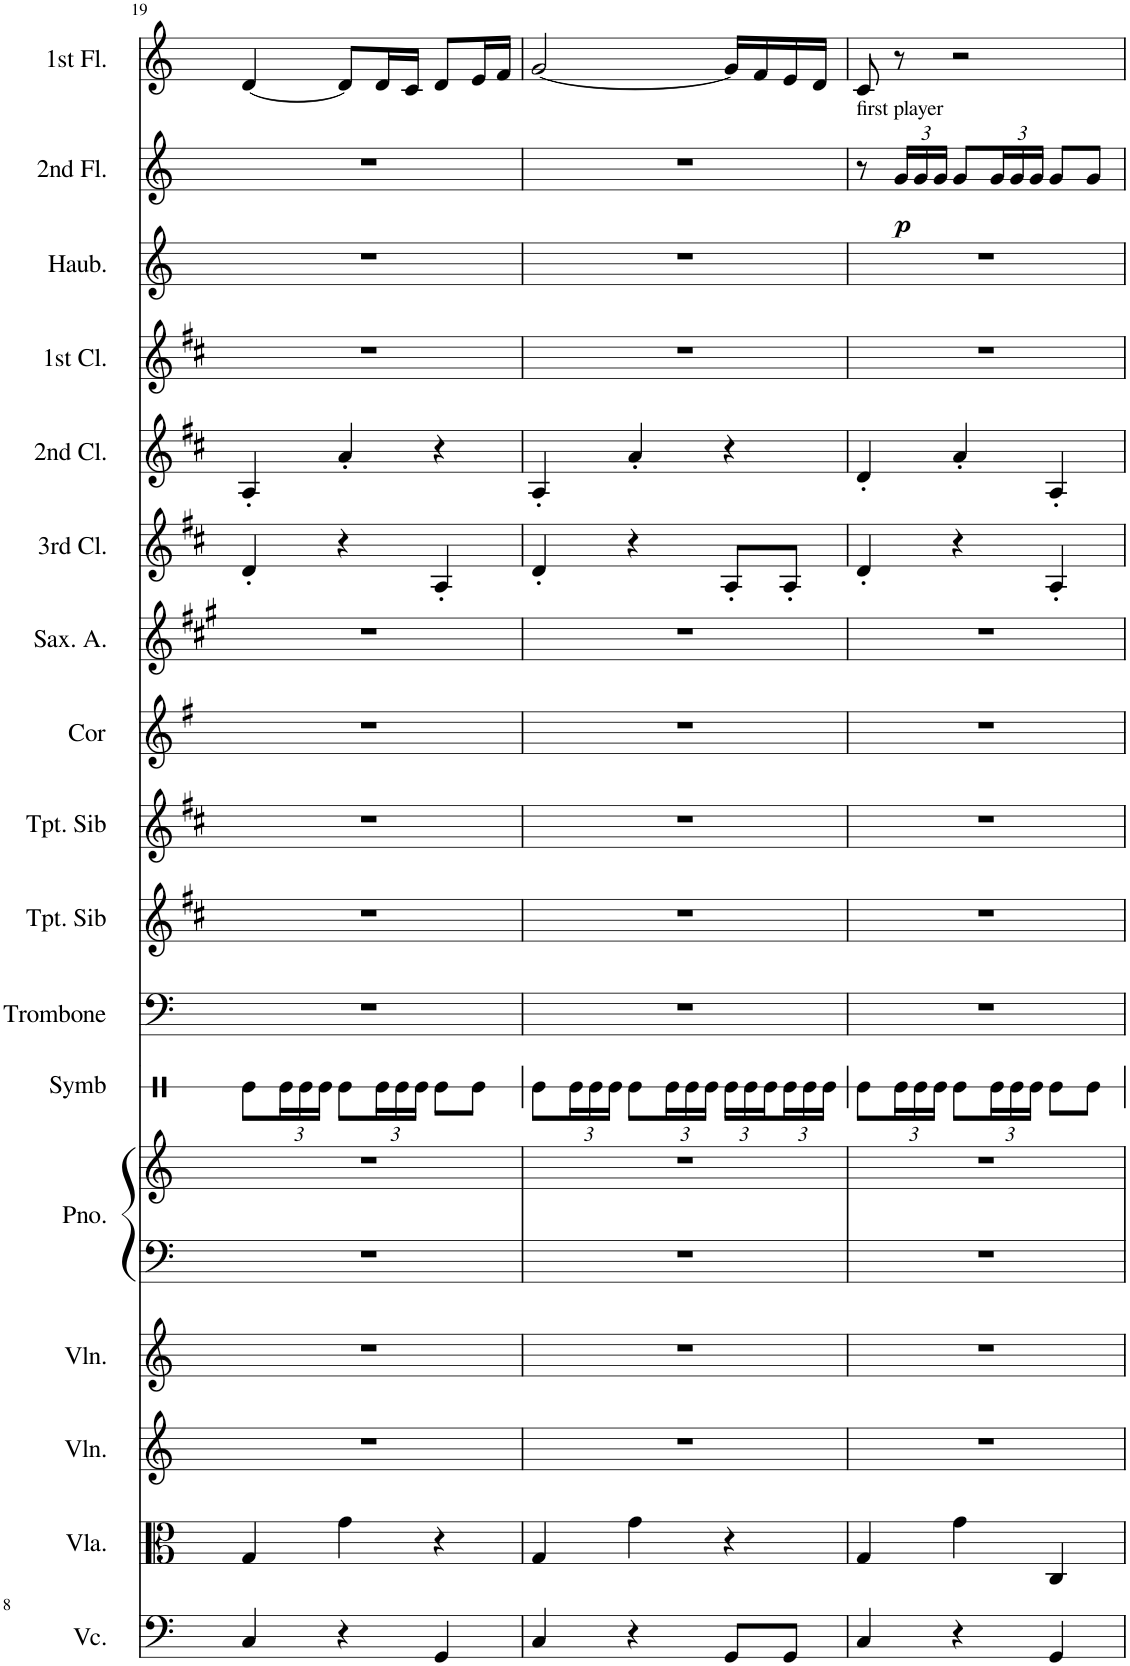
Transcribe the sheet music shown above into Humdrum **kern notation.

**kern	**kern	**kern	**kern	**kern	**kern	**kern	**kern	**kern	**kern	**kern	**kern	**kern	**kern	**kern	**kern	**kern	**dynam	**kern
*part17	*part16	*part15	*part14	*part13	*part13	*part12	*part11	*part10	*part9	*part8	*part7	*part6	*part5	*part4	*part3	*part2	*part2	*part1
*staff18	*staff17	*staff16	*staff15	*staff14	*staff13	*staff12	*staff11	*staff10	*staff9	*staff8	*staff7	*staff6	*staff5	*staff4	*staff3	*staff2	*staff2	*staff1
*I"Violoncelle	*I"Violon Alto	*I"Violon	*I"Violon	*I"Piano	*	*I"Symbales	*I"Trombone	*I"Trompette en Sib	*I"Trompette en Sib	*I"Cor	*I"Saxo Alto	*I"3rd clarinette	*I"2nd clarinette	*I"1st clarinette	*I"Haubois	*I"2nd flûte	*	*I"1st flûte
*I'Vc.	*I'Vla.	*I'Vln.	*I'Vln.	*I'Pno.	*	*I'Symb	*I'Trombone	*I'Tpt. Sib	*I'Tpt. Sib	*I'Cor	*I'Sax. A.	*I'3rd Cl.	*I'2nd Cl.	*I'1st Cl.	*I'Haub.	*I'2nd Fl.	*	*I'1st Fl.
!!LO:PB:g=z
*clefF4	*clefC3	*clefG2	*clefG2	*clefF4	*clefG2	*clefX	*clefF4	*clefG2	*clefG2	*clefG2	*clefG2	*clefG2	*clefG2	*clefG2	*clefG2	*clefG2	*	*clefG2
*	*	*	*	*	*	*	*	*Trd1c2	*Trd1c2	*Trd4c7	*Trd5c9	*Trd1c2	*Trd1c2	*Trd1c2	*	*	*	*
*k[]	*k[]	*k[]	*k[]	*k[]	*k[]	*k[]	*k[]	*k[f#c#]	*k[f#c#]	*k[f#]	*k[f#c#g#]	*k[f#c#]	*k[f#c#]	*k[f#c#]	*k[]	*k[]	*	*k[]
*M3/4	*M3/4	*M3/4	*M3/4	*M3/4	*M3/4	*M3/4	*M3/4	*M3/4	*M3/4	*M3/4	*M3/4	*M3/4	*M3/4	*M3/4	*M3/4	*M3/4	*	*M3/4
=19	=19	=19	=19	=19	=19	=19	=19	=19	=19	=19	=19	=19	=19	=19	=19	=19	=19	=19
4C/	4G/	2.r	2.r	2.r	2.r	8Re\L	2.r	2.r	2.r	2.r	2.r	4d'/	4A'/	2.r	2.r	2.r	.	[4d/
*	*	*	*	*	*	*Xbrackettup	*	*	*	*	*	*	*	*	*	*	*	*
.	.	.	.	.	.	24Re\L	.	.	.	.	.	.	.	.	.	.	.	.
.	.	.	.	.	.	24Re\	.	.	.	.	.	.	.	.	.	.	.	.
.	.	.	.	.	.	24Re\JJ	.	.	.	.	.	.	.	.	.	.	.	.
4r	4g\	.	.	.	.	8Re\L	.	.	.	.	.	4r	4a'/	.	.	.	.	8d/L]
.	.	.	.	.	.	24Re\L	.	.	.	.	.	.	.	.	.	.	.	16d/L
.	.	.	.	.	.	24Re\	.	.	.	.	.	.	.	.	.	.	.	.
.	.	.	.	.	.	.	.	.	.	.	.	.	.	.	.	.	.	16c/JJ
.	.	.	.	.	.	24Re\JJ	.	.	.	.	.	.	.	.	.	.	.	.
4GG/	4r	.	.	.	.	8Re\L	.	.	.	.	.	4A'/	4r	.	.	.	.	8d/L
.	.	.	.	.	.	8Re\J	.	.	.	.	.	.	.	.	.	.	.	16e/L
.	.	.	.	.	.	.	.	.	.	.	.	.	.	.	.	.	.	16f/JJ
=20	=20	=20	=20	=20	=20	=20	=20	=20	=20	=20	=20	=20	=20	=20	=20	=20	=20	=20
4C/	4G/	2.r	2.r	2.r	2.r	8Re\L	2.r	2.r	2.r	2.r	2.r	4d'/	4A'/	2.r	2.r	2.r	.	[2g/
.	.	.	.	.	.	24Re\L	.	.	.	.	.	.	.	.	.	.	.	.
.	.	.	.	.	.	24Re\	.	.	.	.	.	.	.	.	.	.	.	.
.	.	.	.	.	.	24Re\JJ	.	.	.	.	.	.	.	.	.	.	.	.
4r	4g\	.	.	.	.	8Re\L	.	.	.	.	.	4r	4a'/	.	.	.	.	.
.	.	.	.	.	.	24Re\L	.	.	.	.	.	.	.	.	.	.	.	.
.	.	.	.	.	.	24Re\	.	.	.	.	.	.	.	.	.	.	.	.
.	.	.	.	.	.	24Re\JJ	.	.	.	.	.	.	.	.	.	.	.	.
8GG/L	4r	.	.	.	.	24Re\LL	.	.	.	.	.	8A'/L	4r	.	.	.	.	16g/LL]
.	.	.	.	.	.	24Re\	.	.	.	.	.	.	.	.	.	.	.	.
.	.	.	.	.	.	.	.	.	.	.	.	.	.	.	.	.	.	16f/
.	.	.	.	.	.	24Re\	.	.	.	.	.	.	.	.	.	.	.	.
8GG/J	.	.	.	.	.	24Re\	.	.	.	.	.	8A'/J	.	.	.	.	.	16e/
.	.	.	.	.	.	24Re\	.	.	.	.	.	.	.	.	.	.	.	.
.	.	.	.	.	.	.	.	.	.	.	.	.	.	.	.	.	.	16d/JJ
.	.	.	.	.	.	24Re\JJ	.	.	.	.	.	.	.	.	.	.	.	.
=21	=21	=21	=21	=21	=21	=21	=21	=21	=21	=21	=21	=21	=21	=21	=21	=21	=21	=21
!	!	!	!	!	!	!	!	!	!	!	!	!	!	!	!	!LO:TX:a:t=first player	!	!
4C/	4G/	2.r	2.r	2.r	2.r	8Re\L	2.r	2.r	2.r	2.r	2.r	4d'/	4d'/	2.r	2.r	8r	.	8c/
*	*	*	*	*	*	*	*	*	*	*	*	*	*	*	*	*Xbrackettup	*	*
!	!	!	!	!	!	!	!	!	!	!	!	!	!	!	!	!	!LO:DY:b	!
.	.	.	.	.	.	24Re\L	.	.	.	.	.	.	.	.	.	24g/LL	p	8r
.	.	.	.	.	.	24Re\	.	.	.	.	.	.	.	.	.	24g/	.	.
.	.	.	.	.	.	24Re\JJ	.	.	.	.	.	.	.	.	.	24g/JJ	.	.
4r	4g\	.	.	.	.	8Re\L	.	.	.	.	.	4r	4a'/	.	.	8g/L	.	2r
.	.	.	.	.	.	24Re\L	.	.	.	.	.	.	.	.	.	24g/L	.	.
.	.	.	.	.	.	24Re\	.	.	.	.	.	.	.	.	.	24g/	.	.
.	.	.	.	.	.	24Re\JJ	.	.	.	.	.	.	.	.	.	24g/JJ	.	.
4GG/	4C/	.	.	.	.	8Re\L	.	.	.	.	.	4A'/	4A'/	.	.	8g/L	.	.
.	.	.	.	.	.	8Re\J	.	.	.	.	.	.	.	.	.	8g/J	.	.
=	=	=	=	=	=	=	=	=	=	=	=	=	=	=	=	=	=	=
*-	*-	*-	*-	*-	*-	*-	*-	*-	*-	*-	*-	*-	*-	*-	*-	*-	*-	*-
